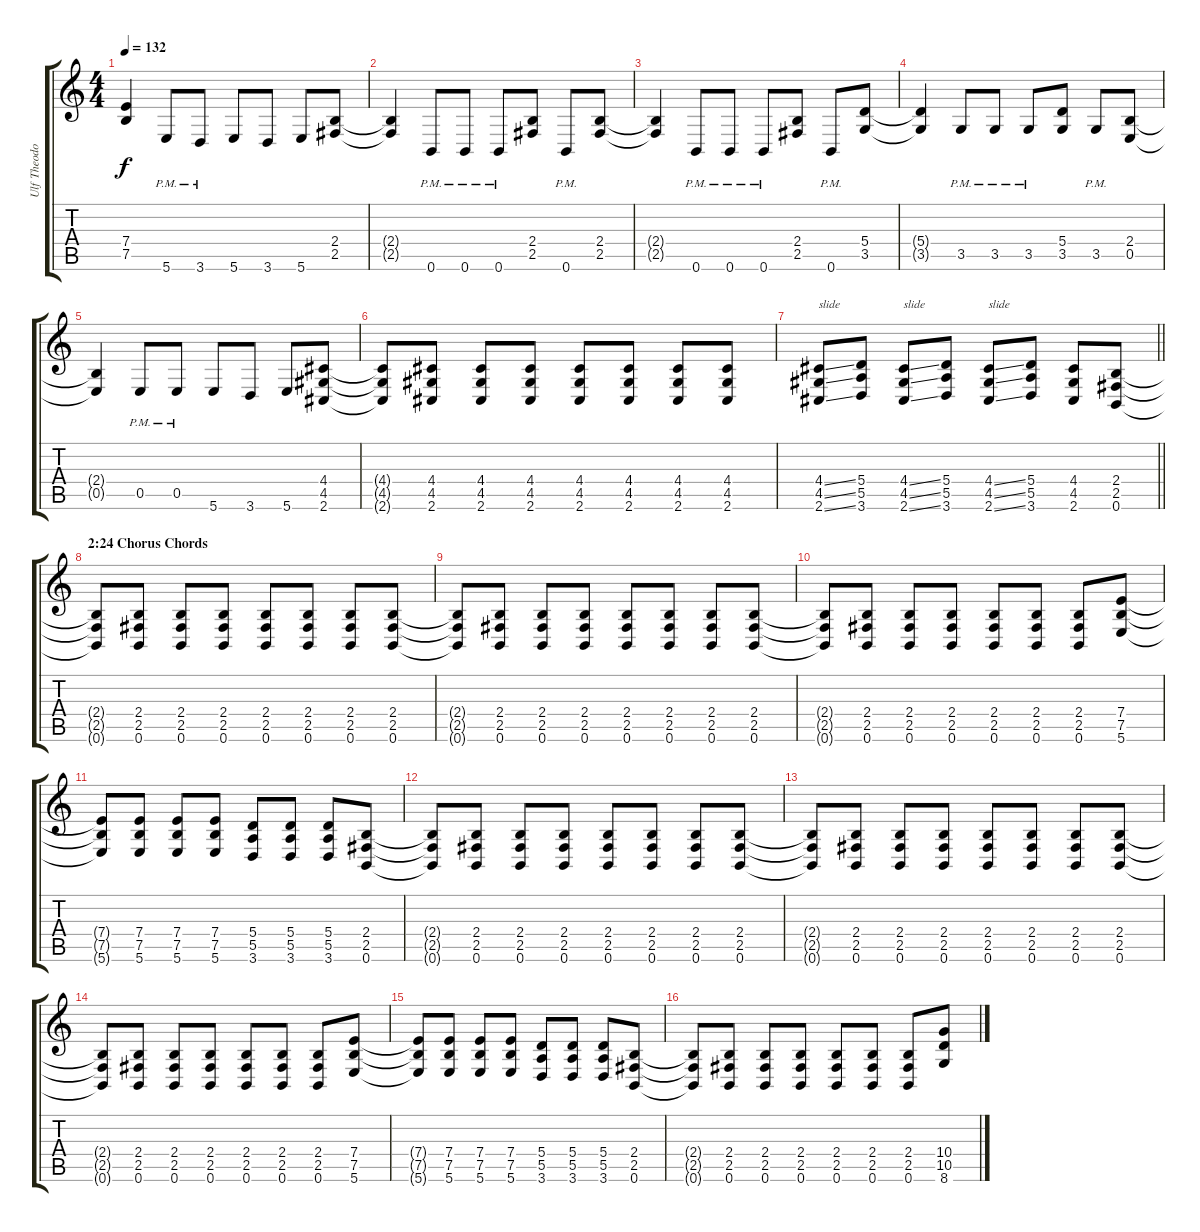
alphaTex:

\track ("Ulf Theodor Schwadorf (Rhythm Guitar)" "Ulf Theodo") {instrument distortionguitar}
\staff {score tabs}
\tuning (B3 Gb3 D3 A2 E2 B1) {hide}
\ts (4 4)
\tempo 132
\clef g2
\ks c
(7.4{t} 7.5{t}).4{dy f} 5.6{pm}.8 3.6{pm}.8 5.6.8 3.6.8 5.6.8 (2.4 2.5).8 |
(2.4{t} 2.5{t}).4 0.6{pm}.8 0.6{pm}.8 0.6{pm}.8 (2.4 2.5).8 0.6{pm}.8 (2.4 2.5).8 |
(2.4{t} 2.5{t}).4 0.6{pm}.8 0.6{pm}.8 0.6{pm}.8 (2.4 2.5).8 0.6{pm}.8 (5.4 3.5).8 |
(5.4{t} 3.5{t}).4 3.5{pm}.8 3.5{pm}.8 3.5{pm}.8 (5.4 3.5).8 3.5{pm}.8 (2.4 0.5).8 |
(2.4{t} 0.5{t}).4 0.5{pm}.8 0.5{pm}.8 5.6.8 3.6.8 5.6.8 (4.4 4.5 2.6).8 |
(4.4{t} 4.5{t} 2.6{t}).8 (4.4 4.5 2.6).8 (4.4 4.5 2.6).8 (4.4 4.5 2.6).8 (4.4 4.5 2.6).8 (4.4 4.5 2.6).8 (4.4 4.5 2.6).8 (4.4 4.5 2.6).8 |
\barLineRight lightlight
(4.4{ss} 4.5{ss} 2.6{ss}).8{txt "slide"} (5.4 5.5 3.6).8 (4.4{ss} 4.5{ss} 2.6{ss}).8{txt "slide"} (5.4 5.5 3.6).8 (4.4{ss} 4.5{ss} 2.6{ss}).8{txt "slide"} (5.4 5.5 3.6).8 (4.4 4.5 2.6).8 (2.4 2.5 0.6).8 |
\section ("" "2:24 Chorus Chords")
(2.4{t} 2.5{t} 0.6{t}).8 (2.4 2.5 0.6).8 (2.4 2.5 0.6).8 (2.4 2.5 0.6).8 (2.4 2.5 0.6).8 (2.4 2.5 0.6).8 (2.4 2.5 0.6).8 (2.4 2.5 0.6).8 |
(2.4{t} 2.5{t} 0.6{t}).8 (2.4 2.5 0.6).8 (2.4 2.5 0.6).8 (2.4 2.5 0.6).8 (2.4 2.5 0.6).8 (2.4 2.5 0.6).8 (2.4 2.5 0.6).8 (2.4 2.5 0.6).8 |
(2.4{t} 2.5{t} 0.6{t}).8 (2.4 2.5 0.6).8 (2.4 2.5 0.6).8 (2.4 2.5 0.6).8 (2.4 2.5 0.6).8 (2.4 2.5 0.6).8 (2.4 2.5 0.6).8 (7.4 7.5 5.6).8 |
(7.4{t} 7.5{t} 5.6{t}).8 (7.4 7.5 5.6).8 (7.4 7.5 5.6).8 (7.4 7.5 5.6).8 (5.4 5.5 3.6).8 (5.4 5.5 3.6).8 (5.4 5.5 3.6).8 (2.4 2.5 0.6).8 |
(2.4{t} 2.5{t} 0.6{t}).8 (2.4 2.5 0.6).8 (2.4 2.5 0.6).8 (2.4 2.5 0.6).8 (2.4 2.5 0.6).8 (2.4 2.5 0.6).8 (2.4 2.5 0.6).8 (2.4 2.5 0.6).8 |
(2.4{t} 2.5{t} 0.6{t}).8 (2.4 2.5 0.6).8 (2.4 2.5 0.6).8 (2.4 2.5 0.6).8 (2.4 2.5 0.6).8 (2.4 2.5 0.6).8 (2.4 2.5 0.6).8 (2.4 2.5 0.6).8 |
(2.4{t} 2.5{t} 0.6{t}).8 (2.4 2.5 0.6).8 (2.4 2.5 0.6).8 (2.4 2.5 0.6).8 (2.4 2.5 0.6).8 (2.4 2.5 0.6).8 (2.4 2.5 0.6).8 (7.4 7.5 5.6).8 |
(7.4{t} 7.5{t} 5.6{t}).8 (7.4 7.5 5.6).8 (7.4 7.5 5.6).8 (7.4 7.5 5.6).8 (5.4 5.5 3.6).8 (5.4 5.5 3.6).8 (5.4 5.5 3.6).8 (2.4 2.5 0.6).8 |
(2.4{t} 2.5{t} 0.6{t}).8 (2.4 2.5 0.6).8 (2.4 2.5 0.6).8 (2.4 2.5 0.6).8 (2.4 2.5 0.6).8 (2.4 2.5 0.6).8 (2.4 2.5 0.6).8 (10.4{sl} 10.5{sl} 8.6{sl}).8
